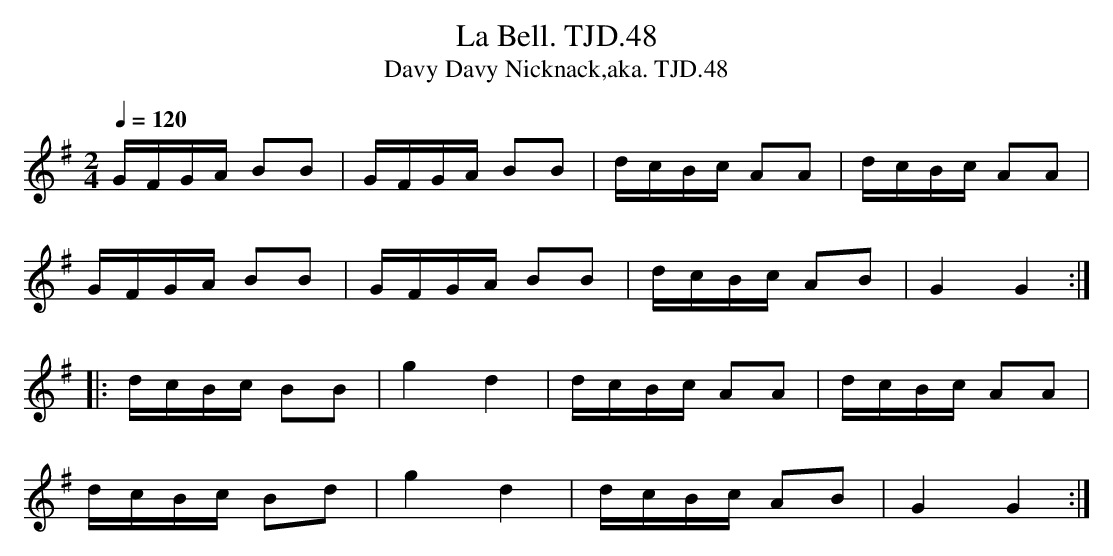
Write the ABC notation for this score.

X:1
T:La Bell. TJD.48
T:Davy Davy Nicknack,aka. TJD.48
M:2/4
L:1/16
Q:1/4=120
K:G
GFGA B2B2|GFGA B2B2|dcBc A2A2|dcBc A2A2|
GFGA B2B2|GFGA B2B2|dcBc A2B2|G4G4:|
|:dcBc B2B2|g4d4|dcBc A2A2|dcBc A2A2|
dcBc B2d2|g4d4|dcBc A2B2|G4G4:|
